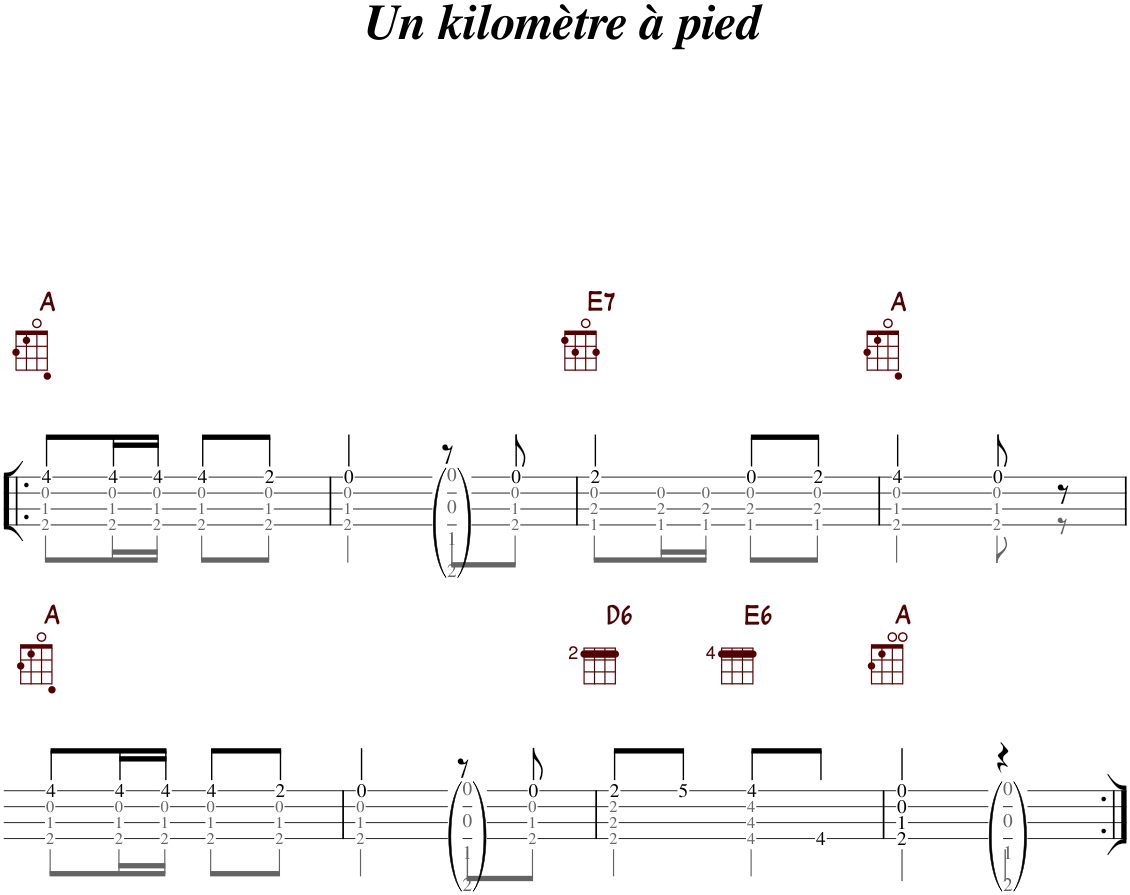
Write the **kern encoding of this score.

**kern	**harte
*part1	*part1
*staff1	*
*I"Ukulélé [Tablature]	*
*stria4	*
*k[]	*
*M2/4	*
=1!|:	=1!|:
*^	*
8cc#X/L	8a!i\ 8c#!i\ 8e!i\L	A:maj
16cc#/L	16a!i\ 16c#!i\ 16e!i\L	.
16cc#/JJ	16a!i\ 16c#!i\ 16e!i\JJ	.
8cc#/L	8a!i\ 8c#!i\ 8e!i\L	.
8b/J	8a!i\ 8c#!i\ 8e!i\J	.
=2	=2	=2
4a/	4a!i\ 4c#!i\ 4e!i\	.
8r	8ai\ 8c#i\ 8ei\ 8ai\L	.
8a/	8a!i\ 8c#!i\ 8e!i\J	.
=3	=3	=3
!	!	!LO:H:kt=7
4b/	8g#!i\ 8d!i\ 8e!i\L	E:7
.	16g#!i\ 16d!i\ 16e!i\L	.
.	16g#!i\ 16d!i\ 16e!i\JJ	.
8a/L	8g#!i\ 8d!i\ 8e!i\L	.
8b/J	8g#!i\ 8d!i\ 8e!i\J	.
=4	=4	=4
4cc#X/	4a!i\ 4c#!i\ 4e!i\	A:maj
8a/	8a!i\ 8c#!i\ 8e!i\	.
8r	8r	.
!!LO:LB:g=z	!!
=5	=5	=5
8cc#X/L	8a!i\ 8c#!i\ 8e!i\L	A:maj
16cc#/L	16a!i\ 16c#!i\ 16e!i\L	.
16cc#/JJ	16a!i\ 16c#!i\ 16e!i\JJ	.
8cc#/L	8a!i\ 8c#!i\ 8e!i\L	.
8b/J	8a!i\ 8c#!i\ 8e!i\J	.
=6	=6	=6
4a/	4a!i\ 4c#!i\ 4e!i\	.
8r	8ai\ 8c#i\ 8ei\ 8ai\L	.
8a/	8a!i\ 8c#!i\ 8e!i\J	.
=7	=7	=7
!	!	!LO:H:kt=6
8b/L	4a!i\ 4d!i\ 4f#!i\	D:maj6
8dd/J	.	.
!	!	!LO:H:kt=6
8cc#X/L	4b!i\ 4e!i\ 4g#!i\	E:maj6
8b/J	.	.
=8	=8	=8
4a/	4a\ 4c#\ 4e\	A:maj
4r	4ai\ 4c#i\ 4ei\ 4ai\	.
*v	*v	*
=:|!	=:|!
*-	*-
